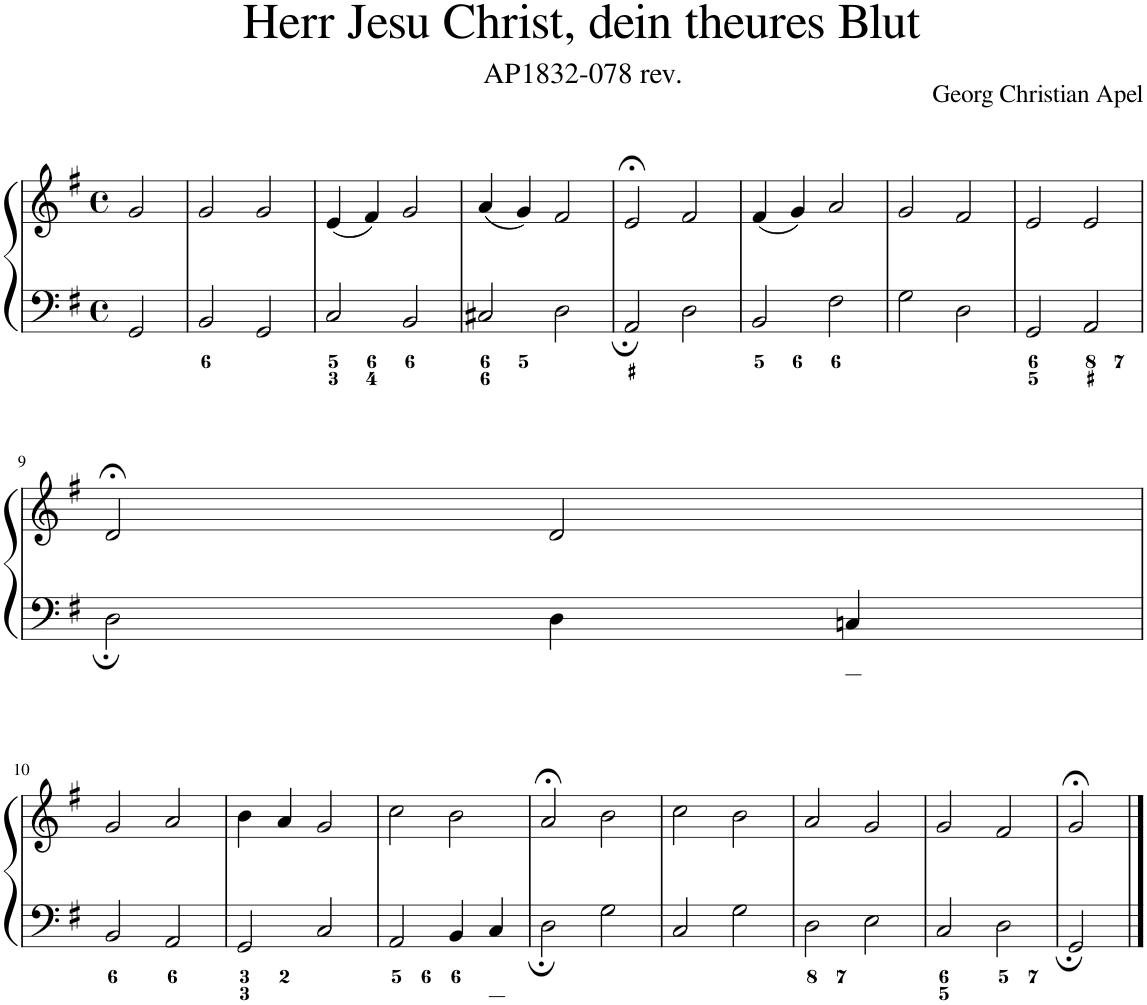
**kern	**kern
*part1	*part1
*staff2	*staff1
*I"Piano	*
*I'Pno.	*
*clefF4	*clefG2
*k[f#]	*k[f#]
*M4/4	*M4/4
*met(c)	*met(c)
=1	=1
2GG/	2g/
=2	=2
2BB/	2g/
2GG/	2g/
=3	=3
2C/	(4e/
.	4f#/)
2BB/	2g/
=4	=4
2C#X/	(4a/
.	4g/)
2D\	2f#/
=5	=5
2AA/	2e;</
2D\	2f#/
=6	=6
2BB/	(4f#/
.	4g/)
2F#\	2a/
=7	=7
2G\	2g/
2D\	2f#/
=8	=8
2GG/	2e/
2AA/	2e/
!!LO:LB:g=z
=9	=9
2D\	2d;</
4D\	2d/
4Cn/	.
!!LO:LB:g=z
=10	=10
2BB/	2g/
2AA/	2a/
=11	=11
2GG/	4b\
.	4a/
2C/	2g/
=12	=12
2AA/	2cc\
4BB/	2b\
4C/	.
=13	=13
2D\	2a;</
2G\	2b\
=14	=14
2C/	2cc\
2G\	2b\
=15	=15
2D\	2a/
2E\	2g/
=16	=16
2C/	2g/
2D\	2f#/
=17	=17
2GG/	2g;</
==	==
*-	*-
